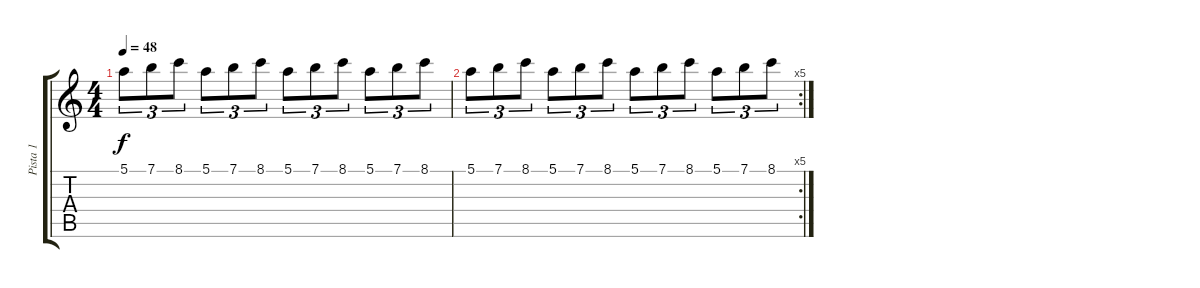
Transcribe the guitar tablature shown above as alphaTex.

\track ("Pista 1" "Pista 1") {instrument acousticguitarsteel}
\staff {score tabs}
\tuning (E4 B3 G3 D3 A2 E2) {hide}
\ts (4 4)
\tempo 48
\clef g2
\ks c
5.1.8{tu (3 2) dy f} 7.1.8{tu (3 2)} 8.1.8{tu (3 2)} 5.1.8{tu (3 2)} 7.1.8{tu (3 2)} 8.1.8{tu (3 2)} 5.1.8{tu (3 2)} 7.1.8{tu (3 2)} 8.1.8{tu (3 2)} 5.1.8{tu (3 2)} 7.1.8{tu (3 2)} 8.1.8{tu (3 2)} |
\rc 5
5.1.8{tu (3 2)} 7.1.8{tu (3 2)} 8.1.8{tu (3 2)} 5.1.8{tu (3 2)} 7.1.8{tu (3 2)} 8.1.8{tu (3 2)} 5.1.8{tu (3 2)} 7.1.8{tu (3 2)} 8.1.8{tu (3 2)} 5.1.8{tu (3 2)} 7.1.8{tu (3 2)} 8.1.8{tu (3 2)}
